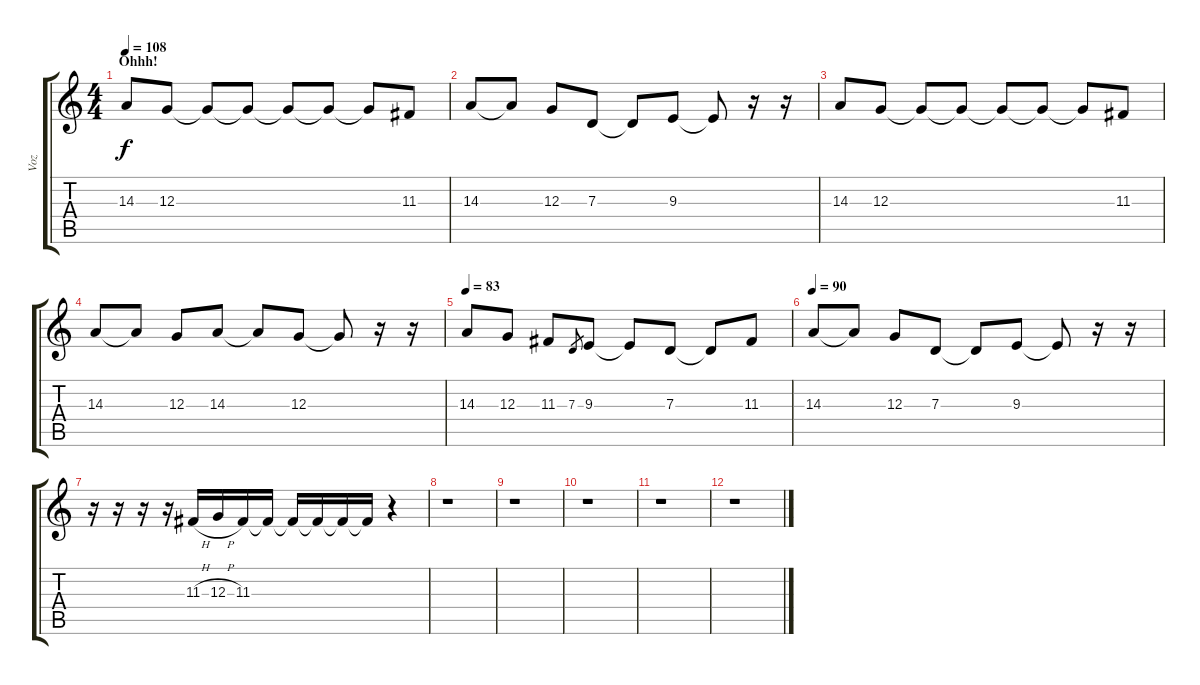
\track ("Voz" "Voz") {instrument flute}
\staff {score tabs}
\tuning (E4 B3 G3 D3 A2 E2) {hide}
\ts (4 4)
\section ("" "Ohhh!")
\tempo 108
\clef g2
\ks c
14.3.8{dy f} 12.3.8 12.3{t}.8 12.3{t}.8 12.3{t}.8 12.3{t}.8 12.3{t}.8 11.3.8 |
14.3.8 14.3{t}.8 12.3.8 7.3.8 7.3{t}.8 9.3.8 9.3{t}.8 r.16 r.16 |
14.3.8 12.3.8 12.3{t}.8 12.3{t}.8 12.3{t}.8 12.3{t}.8 12.3{t}.8 11.3.8 |
14.3.8 14.3{t}.8 12.3.8 14.3.8 14.3{t}.8 12.3.8 12.3{t}.8 r.16 r.16 |
\tempo 83
14.3.8 12.3.8 11.3.8 7.3.8{gr} 9.3.8 9.3{t}.8 7.3.8 7.3{t}.8 11.3.8 |
\tempo 90
14.3.8 14.3{t}.8 12.3.8 7.3.8 7.3{t}.8 9.3.8 9.3{t}.8 r.16 r.16 |
r.16 r.16 r.16 r.16 11.3{h}.16 12.3{h}.16 11.3.16 11.3{t}.16 11.3{t}.16 11.3{t}.16 11.3{t}.16 11.3{t}.16 r.4 |
r.1 |
r.1 |
r.1 |
r.1 |
r.1
